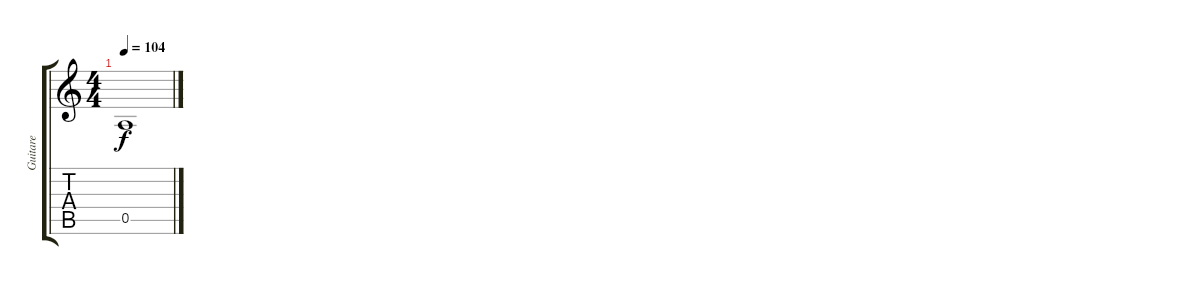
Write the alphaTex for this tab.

\track ("Guitare" "Guitare") {instrument acousticguitarnylon}
\staff {score tabs}
\tuning (E4 B3 G3 D3 A2 E2) {hide}
\ts (4 4)
\tempo 104
\clef g2
\ks c
0.5.1{dy f}
